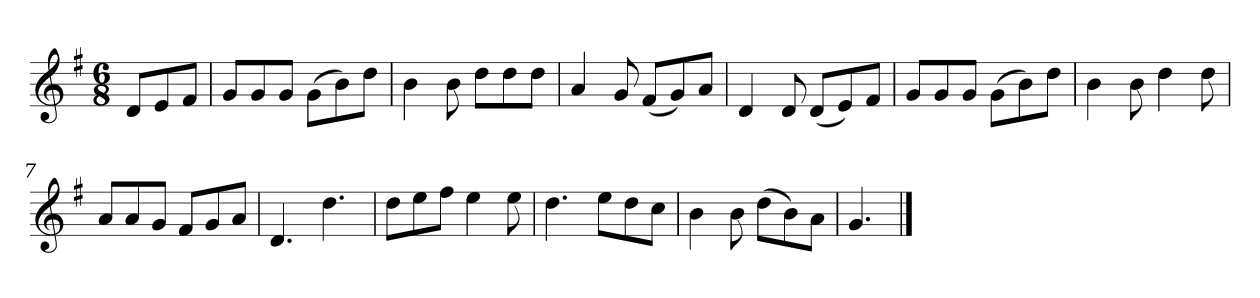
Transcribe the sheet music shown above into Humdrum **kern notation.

**kern
*part1
*staff1
*k[f#]
*M6/8
*MM108
=
8dL
8e
8f#J
=1
8gL
8g
8gJ
(8gL
8b)
8ddJ
=2
4b
8b
8ddL
8dd
8ddJ
=3
4a
8g
(8f#L
8g)
8aJ
=4
4d
8d
(8dL
8e)
8f#J
=5
8gL
8g
8gJ
(8gL
8b)
8ddJ
=6
4b
8b
4dd
8dd
=7
8aL
8a
8gJ
8f#L
8g
8aJ
=8
4.d
4.dd
=9
8ddL
8ee
8ff#J
4ee
8ee
=10
4.dd
8eeL
8dd
8ccJ
=11
4b
8b
(8ddL
8b)
8aJ
=12
4.g
==
*-
